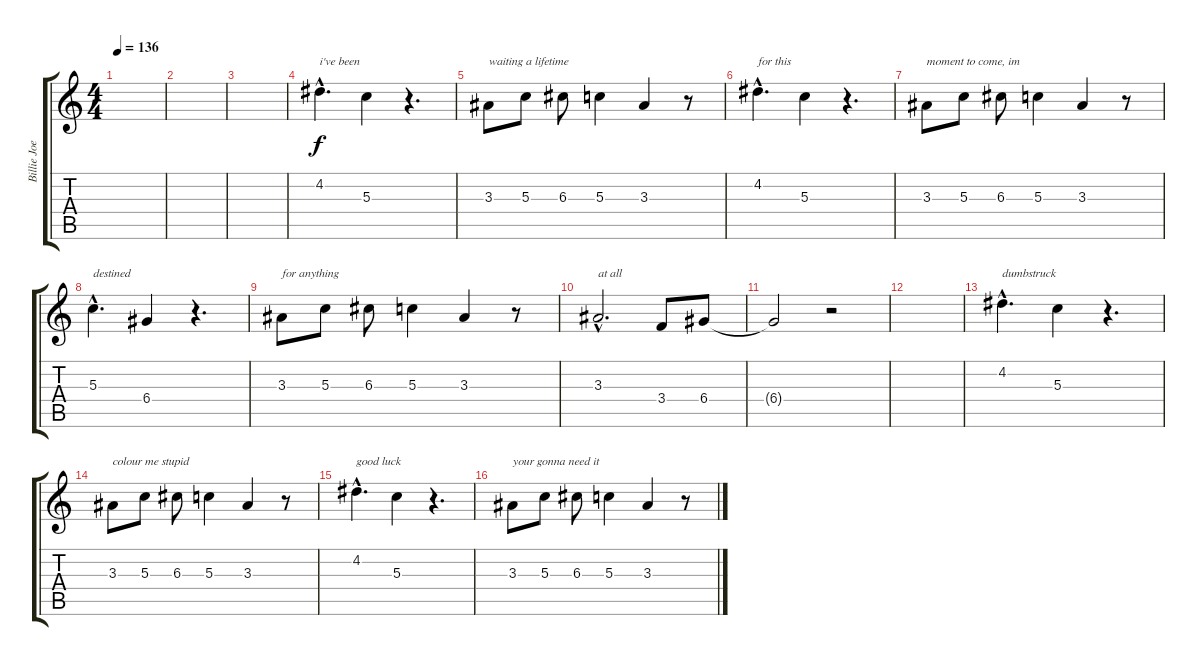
\track ("Billie Joe (Vocals)" "Billie Joe") {instrument overdrivenguitar}
\staff {score tabs}
\tuning (E4 B3 G3 D3 A2 E2) {hide}
\ts (4 4)
\tempo 136
\clef g2
\ks c
|
|
|
4.2{hac}.4{d txt "i've been" volume 11} 5.3.4 r.4{d} |
3.3.8{txt "waiting a lifetime"} 5.3.8 6.3.8 5.3.4 3.3.4 r.8 |
4.2{hac}.4{d txt "for this"} 5.3.4 r.4{d} |
3.3.8{txt "moment to come, im"} 5.3.8 6.3.8 5.3.4 3.3.4 r.8 |
5.3{hac}.4{d txt "destined"} 6.4.4 r.4{d} |
3.3.8{txt "for anything "} 5.3.8 6.3.8 5.3.4 3.3.4 r.8 |
3.3{hac}.2{d txt "at all"} 3.4.8 6.4.8 |
6.4{t}.2 r.2 |
|
4.2{hac}.4{d txt "dumbstruck"} 5.3.4 r.4{d} |
3.3.8{txt "colour me stupid"} 5.3.8 6.3.8 5.3.4 3.3.4 r.8 |
4.2{hac}.4{d txt "good luck"} 5.3.4 r.4{d} |
3.3.8{txt "your gonna need it"} 5.3.8 6.3.8 5.3.4 3.3.4 r.8
